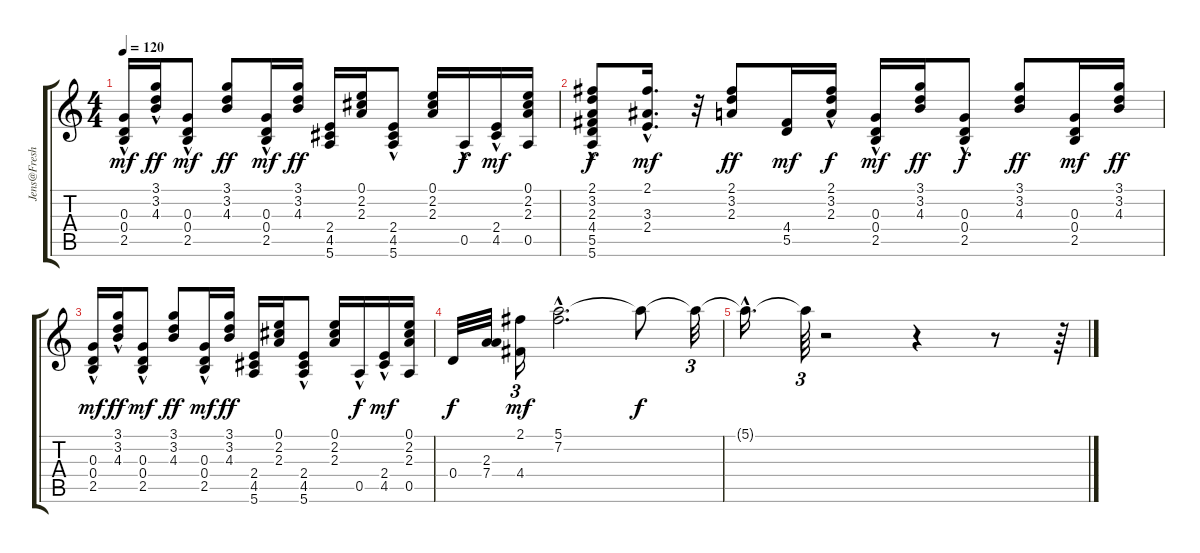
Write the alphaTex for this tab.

\track ("Jens@FreshMidis.com" "Jens@Fresh") {instrument acousticguitarsteel}
\staff {score tabs}
\tuning (E4 B3 G3 D3 A2 E2) {hide}
\ts (4 4)
\tempo 120
\clef g2
\ks c
(0.3{hac} 0.4{hac} 2.5{hac}).16{dy mf} (3.1 3.2 4.3{hac}).16{dy ff} (0.3{hac} 0.4{hac} 2.5{hac}).8{dy mf} (3.1 3.2 4.3).8{dy ff} (0.3 0.4{hac} 2.5{hac}).16{dy mf} (3.1 3.2 4.3).16{dy ff} (2.4 4.5 5.6).16 (0.1 2.2 2.3).16 (2.4{hac} 4.5{hac} 5.6).8 (0.1 2.2 2.3).16 0.5{hac}.16{dy f} (2.4 4.5{hac}).16{dy mf} (0.1 2.2 2.3 0.5).16 |
(2.1{hac} 3.2{hac} 2.3{hac} 4.4 5.5 5.6{hac}).8{dy f} (2.1{hac} 3.3{hac} 2.4{hac}).16{d dy mf} r.32 (2.1 3.2 2.3).8{dy ff} (4.4 5.5).16{dy mf} (2.1 3.2{hac} 2.3).16{dy f} (0.3{hac} 0.4 2.5).16{dy mf} (3.1 3.2 4.3).16{dy ff} (0.3{hac} 0.4{hac} 2.5{hac}).8{dy f} (3.1 3.2 4.3).8{dy ff} (0.3 0.4 2.5).16{dy mf} (3.1 3.2 4.3).16{dy ff} |
(0.3{hac} 0.4{hac} 2.5{hac}).16{dy mf} (3.1 3.2 4.3{hac}).16{dy ff} (0.3{hac} 0.4{hac} 2.5{hac}).8{dy mf} (3.1 3.2 4.3).8{dy ff} (0.3 0.4{hac} 2.5{hac}).16{dy mf} (3.1 3.2 4.3).16{dy ff} (2.4 4.5 5.6).16 (0.1 2.2 2.3).16 (2.4{hac} 4.5{hac} 5.6).8 (0.1 2.2 2.3).16 0.5{hac}.16{dy f} (2.4 4.5{hac}).16{dy mf} (0.1 2.2 2.3 0.5).16 |
0.4.32{dy f} (2.3 7.4).32 (2.1 4.4).16{tu (3 2) dy mf} (5.1{hac} 7.2).2{d} 5.1{t}.8{dy f} 5.1{t}.32{tu (3 2)} |
5.1{hac t}.16{d} 5.1{t}.64{tu (3 2)} r.2 r.4 r.8 r.64
